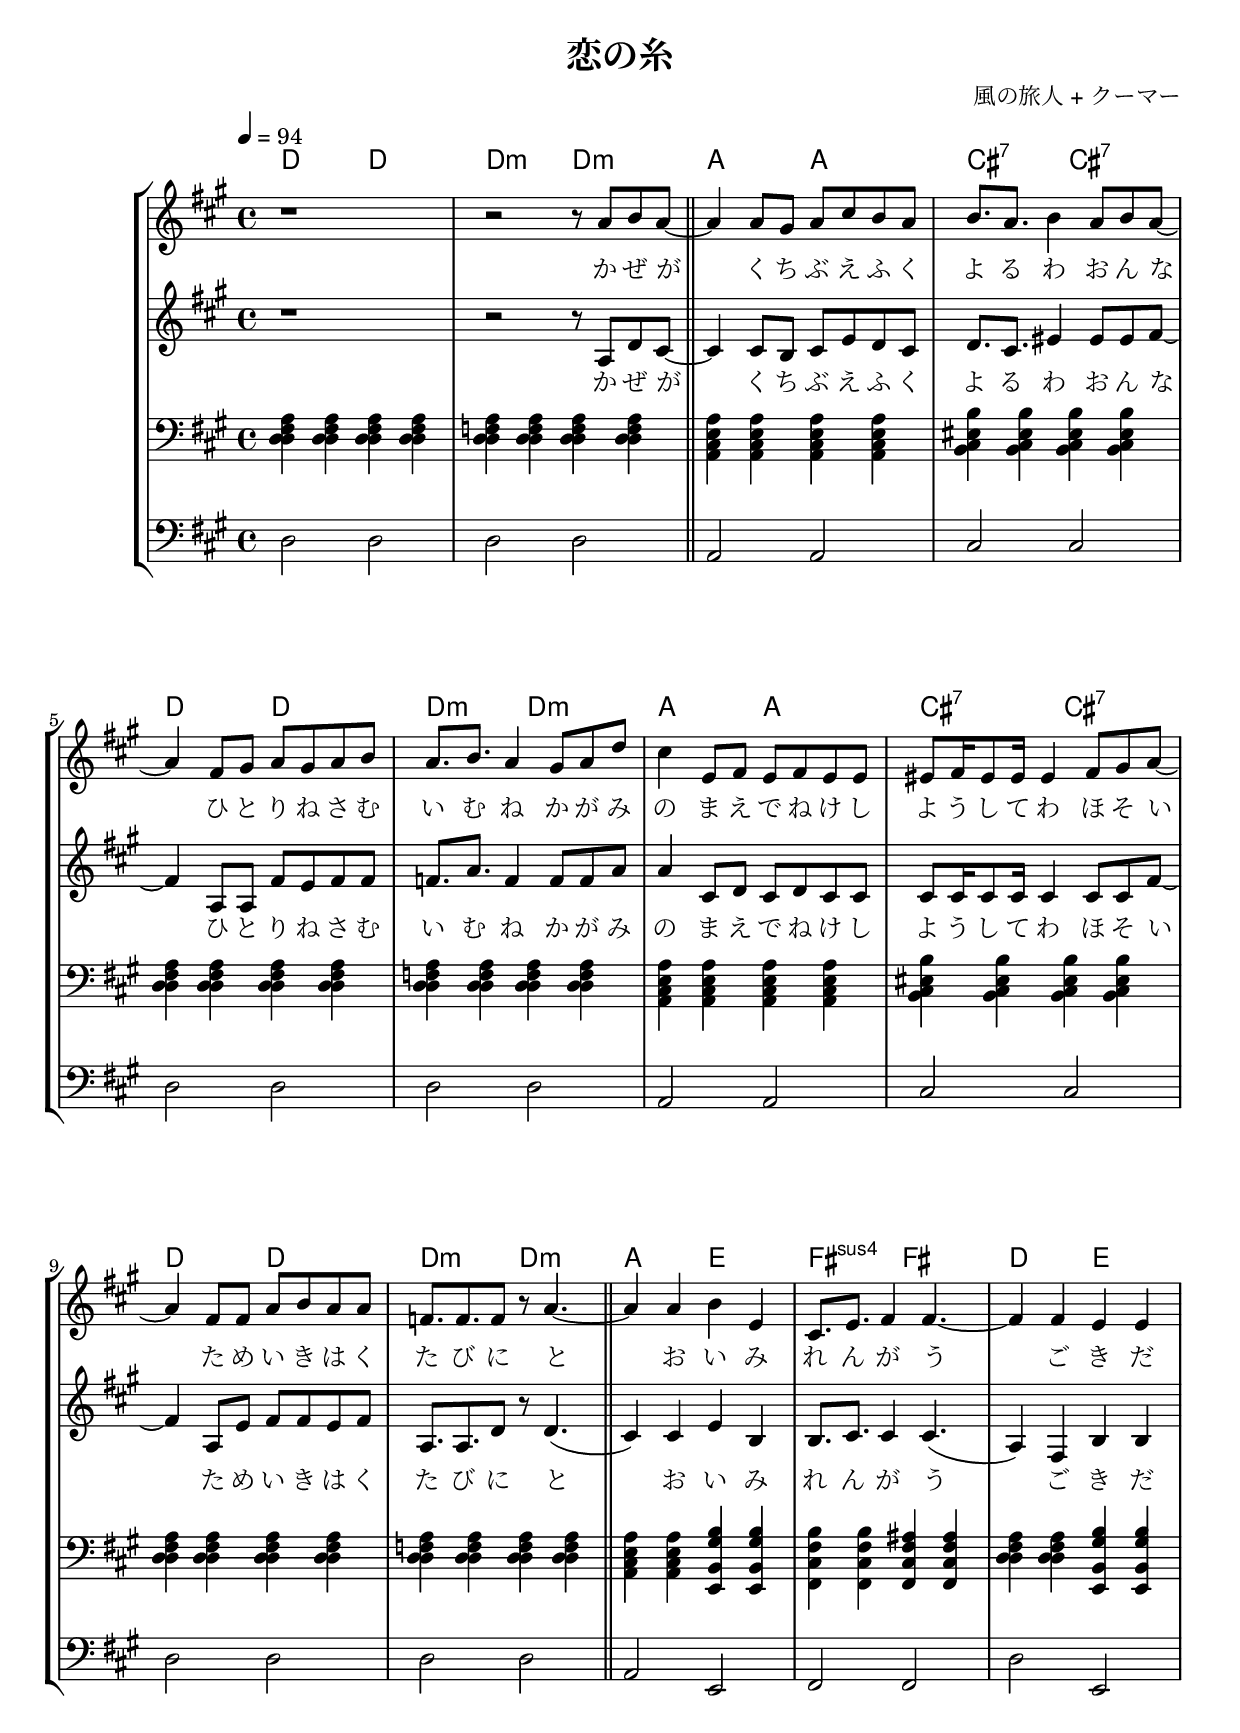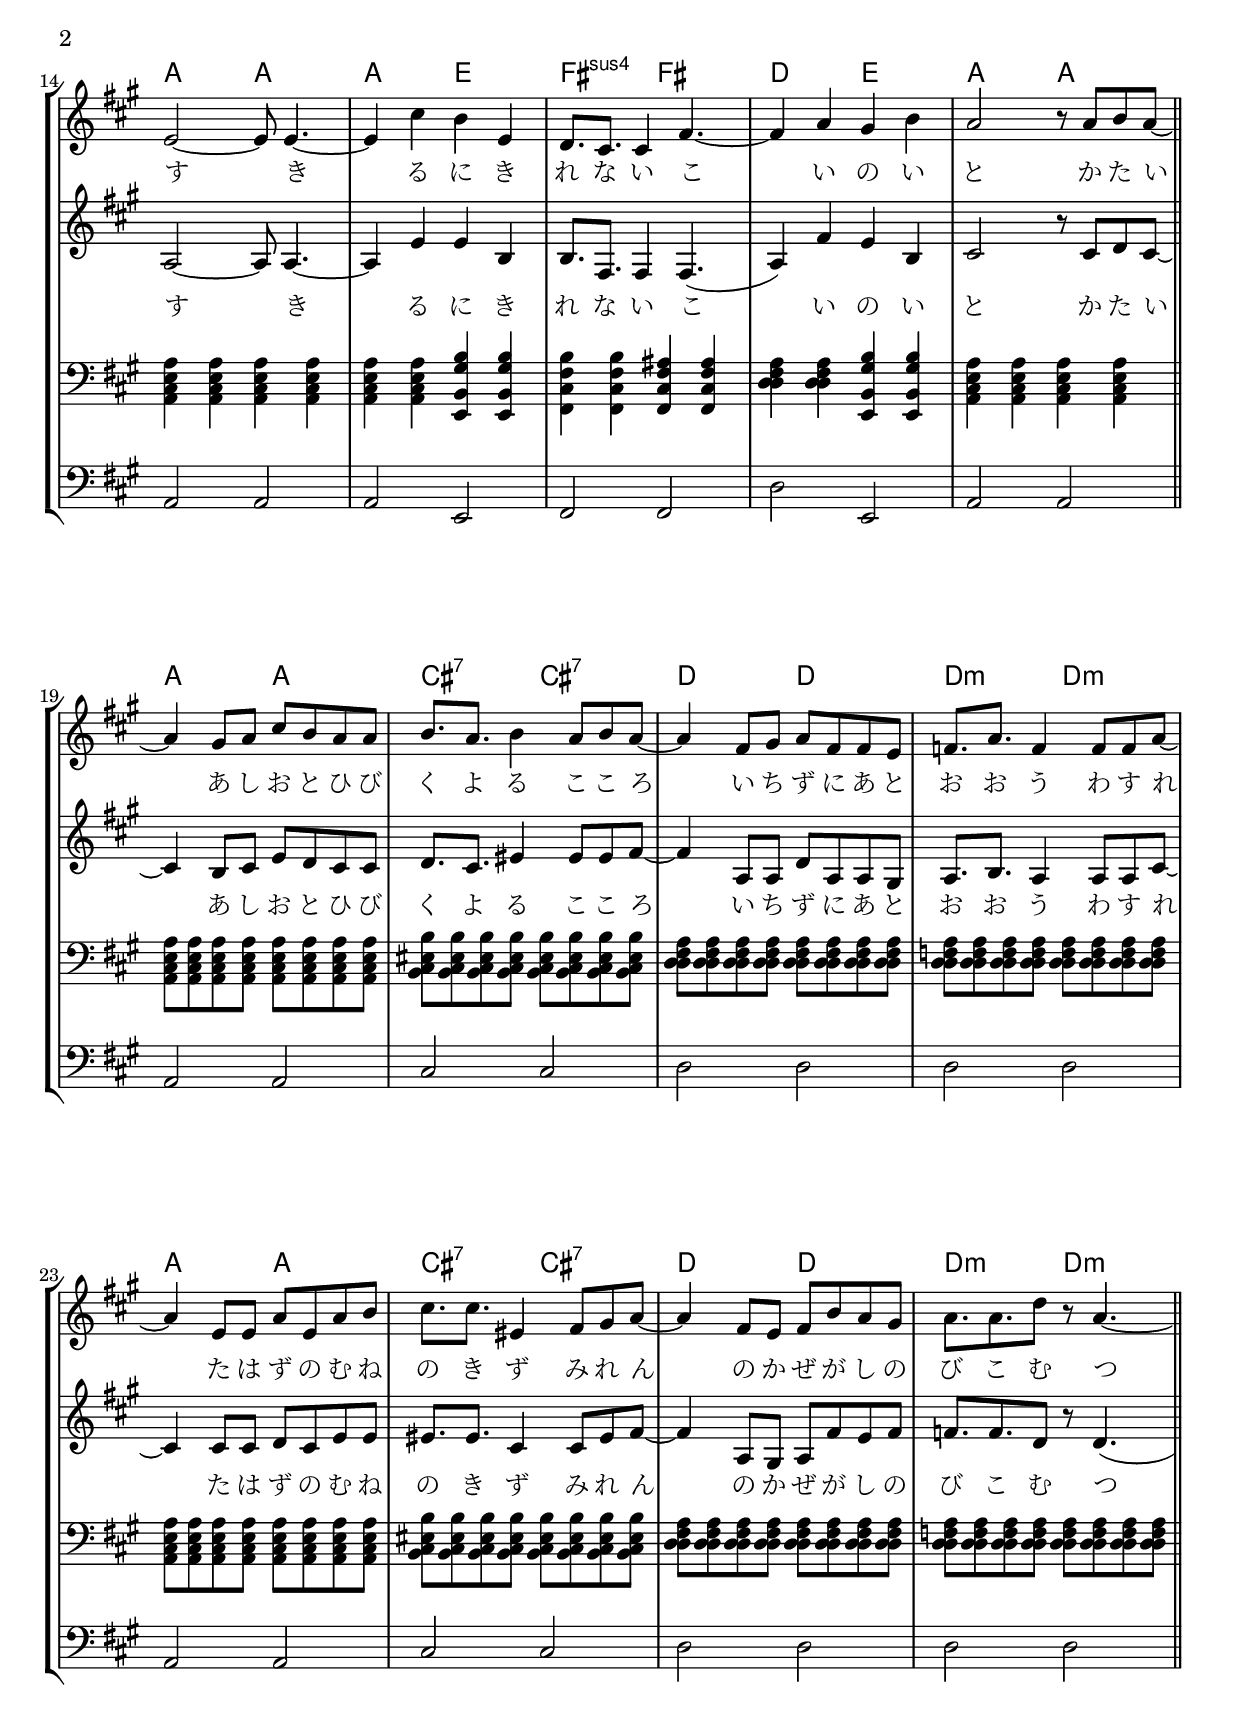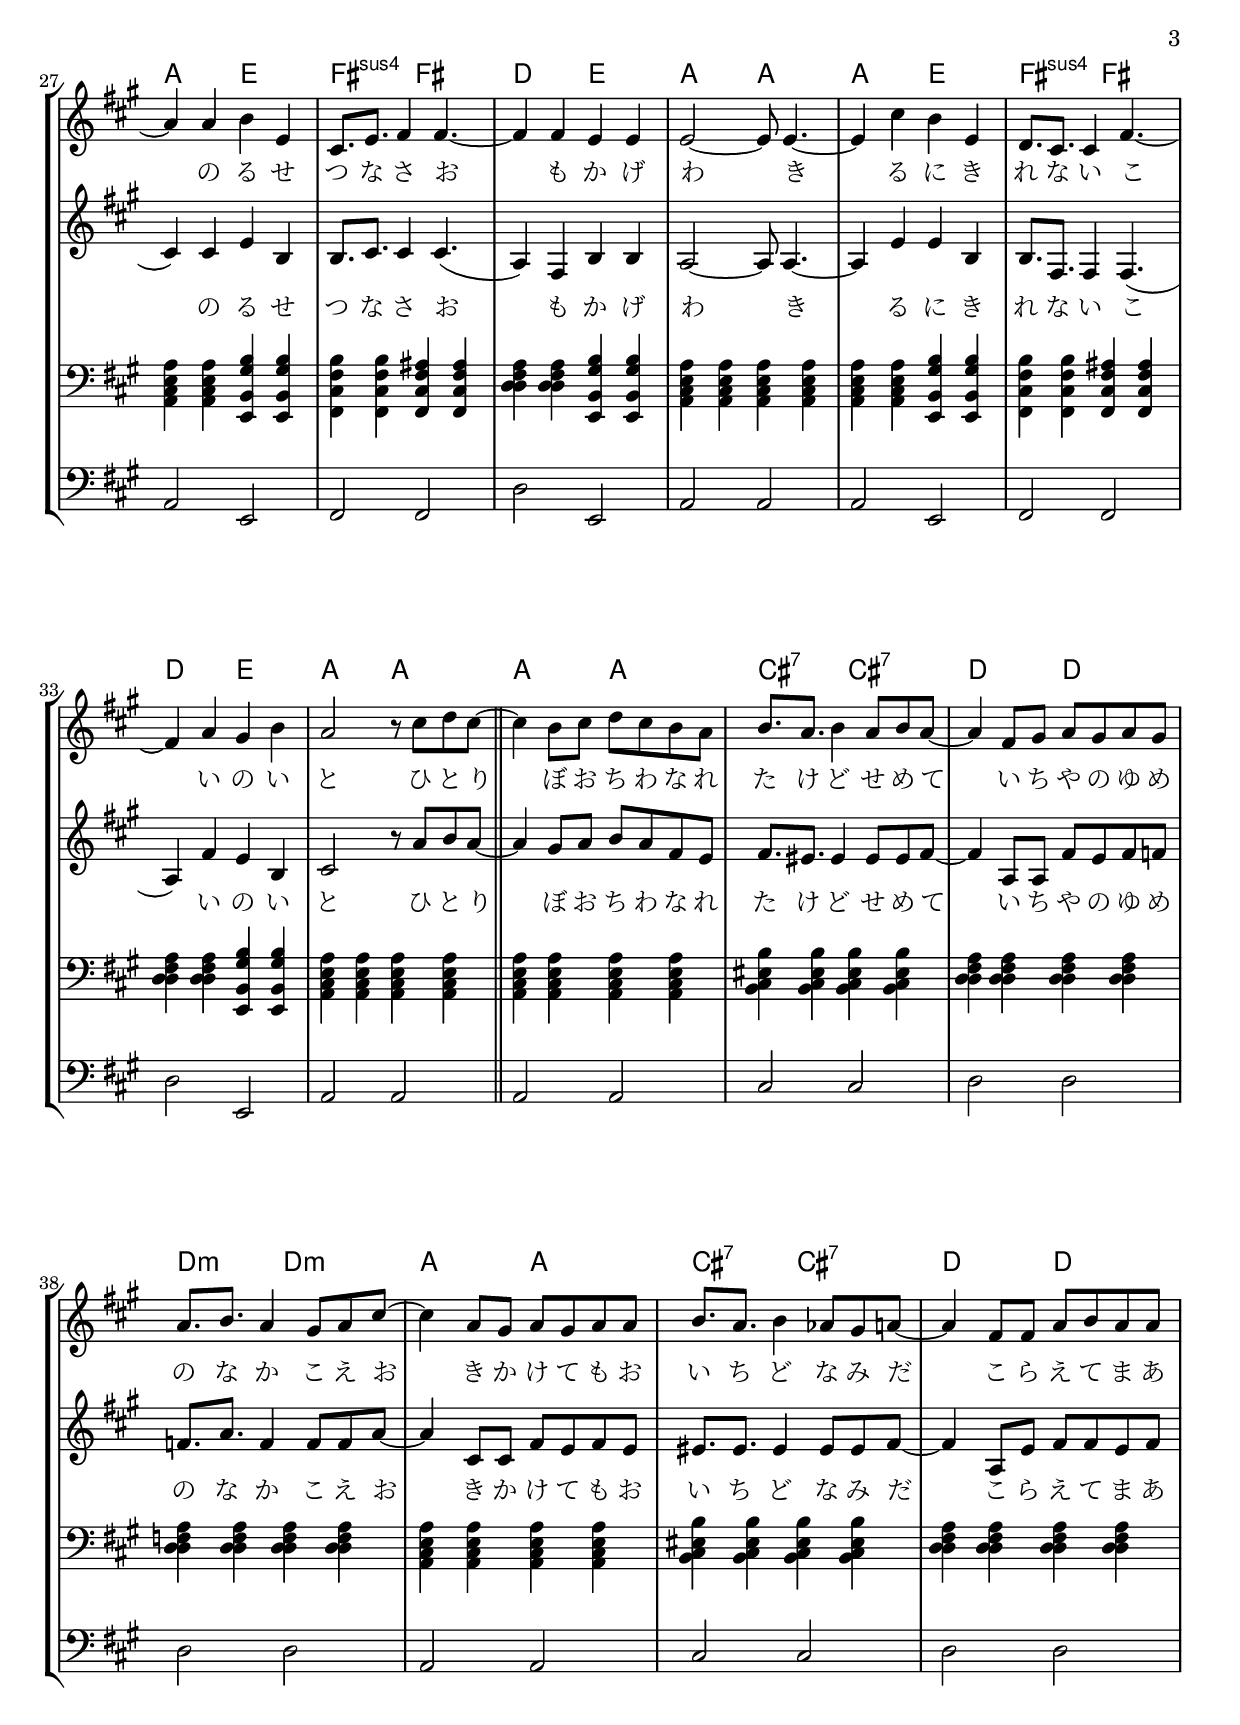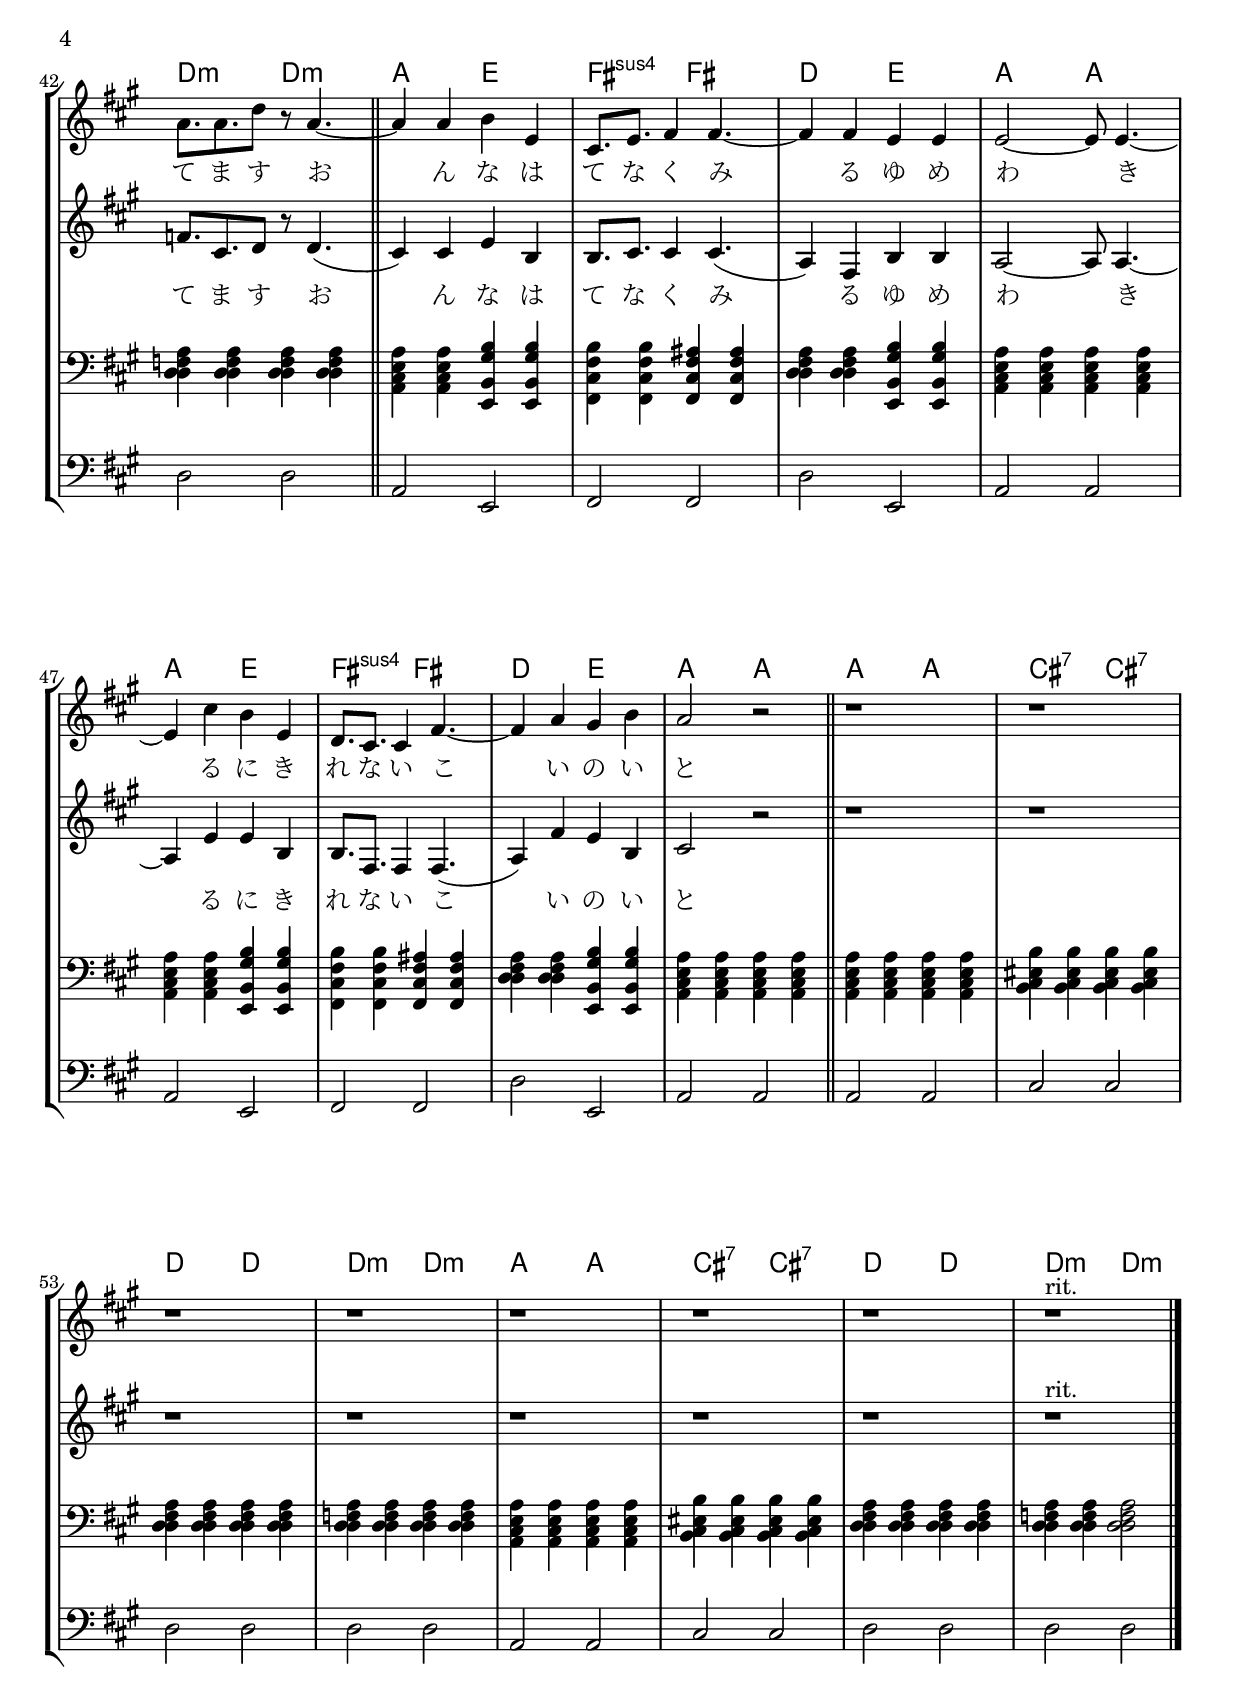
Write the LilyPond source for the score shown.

\version "2.12.1"

\header {
	title = \markup {恋の糸}
	composer = \markup \center-column {"風の旅人 + クーマー"}
}

harmony = \chordmode {
	d2 d d:m d:m 

	a a cis:7 cis:7 d d d:m d:m a a cis:7 cis:7 d d d:m d:m 

	a e fis:sus4 fis d e a a a e fis:sus4 fis d e a a 

	a a cis:7 cis:7 d d d:m d:m a a cis:7 cis:7 d d d:m d:m 

	a e fis:sus4 fis d e a a a e fis:sus4 fis d e a a 

	a a cis:7 cis:7 d d d:m d:m a a cis:7 cis:7 d d d:m d:m 

	a e fis:sus4 fis d e a a a e fis:sus4 fis d e a a 

	a a cis:7 cis:7 d d d:m d:m a a cis:7 cis:7 d d d:m d:m 
}

melody = {
	\key a \major
	\tempo 4 = 94
	r1 | r2 r8 
	\set Staff.midiInstrument = #"fss0.35"
	\set Staff.midiMinimumVolume = #0.7
	\set Staff.midiMaximumVolume = #0.9
	a'8  b'8  a'8~ 
	a'4  a'8  gis'8  a'8  cis''8  b'8  a'8 
	b'8.  a'8.  b'4  a'8  b'8  a'8~ 
	a'4  fis'8  gis'8  a'8  gis'8  a'8  b'8 
	a'8.  b'8.  a'4  gis'8  a'8  d''8 
	cis''4  e'8  fis'8  e'8  fis'8  e'8  e'8 
	eis'8  fis'16  eis'8  eis'16  eis'4  fis'8  gis'8  a'8~ 
	a'4  fis'8  fis'8  a'8  b'8  a'8  a'8 
	f'8.  f'8.  f'8  	r8 	\set Staff.midiInstrument = #"fss0.35"
	\set Staff.midiMinimumVolume = #0.7
	\set Staff.midiMaximumVolume = #0.9
	a'4.~ 
	a'4  a'4  b'4  e'4 
	cis'8.  e'8.  fis'4  fis'4.~ 
	fis'4  fis'4  e'4  e'4 
	e'2~e'8  e'4.~ 
	e'4  cis''4  b'4  e'4 
	d'8.  cis'8.  cis'4  fis'4.~ 
	fis'4  a'4  gis'4  b'4 
	a'2  	r8 	\set Staff.midiInstrument = #"fss0.35"
	\set Staff.midiMinimumVolume = #0.7
	\set Staff.midiMaximumVolume = #0.9
	a'8  b'8  a'8~ 
	a'4  gis'8  a'8  cis''8  b'8  a'8  a'8 
	b'8.  a'8.  b'4  a'8  b'8  a'8~ 
	a'4  fis'8  gis'8  a'8  fis'8  fis'8  e'8 
	f'8.  a'8.  f'4  f'8  f'8  a'8~ 
	a'4  e'8  e'8  a'8  e'8  a'8  b'8 
	cis''8.  cis''8.  eis'4  fis'8  gis'8  a'8~ 
	a'4  fis'8  e'8  fis'8  b'8  a'8  gis'8 
	a'8.  a'8.  d''8  	r8 	\set Staff.midiInstrument = #"fss0.35"
	\set Staff.midiMinimumVolume = #0.7
	\set Staff.midiMaximumVolume = #0.9
	a'4.~ 
	a'4  a'4  b'4  e'4 
	cis'8.  e'8.  fis'4  fis'4.~ 
	fis'4  fis'4  e'4  e'4 
	e'2~e'8  e'4.~ 
	e'4  cis''4  b'4  e'4 
	d'8.  cis'8.  cis'4  fis'4.~ 
	fis'4  a'4  gis'4  b'4 
	a'2  	r8 	\set Staff.midiInstrument = #"fss0.35"
	\set Staff.midiMinimumVolume = #0.7
	\set Staff.midiMaximumVolume = #0.9
	cis''8  d''8  cis''8~ 
	cis''4  b'8  cis''8  d''8  cis''8  b'8  a'8 
	b'8.  a'8.  b'4  a'8  b'8  a'8~ 
	a'4  fis'8  gis'8  a'8  gis'8  a'8  gis'8 
	a'8.  b'8.  a'4  gis'8  a'8  cis''8~ 
	cis''4  a'8  gis'8  a'8  gis'8  a'8  a'8 
	b'8.  a'8.  b'4  as'8  gis'8  a'8~ 
	a'4  fis'8  fis'8  a'8  b'8  a'8  a'8 
	a'8.  a'8.  d''8  	r8 	\set Staff.midiInstrument = #"fss0.35"
	\set Staff.midiMinimumVolume = #0.7
	\set Staff.midiMaximumVolume = #0.9
	a'4.~ 
	a'4  a'4  b'4  e'4 
	cis'8.  e'8.  fis'4  fis'4.~ 
	fis'4  fis'4  e'4  e'4 
	e'2~e'8  e'4.~ 
	e'4  cis''4  b'4  e'4 
	d'8.  cis'8.  cis'4  fis'4.~ 
	fis'4  a'4  gis'4  b'4 
	a'2  	r2 	r1 | r1 | r1 | r1 | r1 | r1 | r1 | r1^"rit." \bar "|."
}

words = \lyricmode {
	
	か  ぜ  が  く  ち  ぶ  え  ふ  く  よ  る  わ  お  ん  な  ひ  と  り  ね  さ  む  い  む  ね  か  が  み  の  ま  え  で  ね  け  し  よ  う  し  て  わ  ほ  そ  い  た  め  い  き  は  く  た  び  に  
	と  お  い  み  れ  ん  が  う  ご  き  だ  す  き  る  に  き  れ  な  い  こ  い  の  い  と  
	か  た  い  あ  し  お  と  ひ  び  く  よ  る  こ  こ  ろ  い  ち  ず  に  あ  と  お  お  う  わ  す  れ  た  は  ず  の  む  ね  の  き  ず  み  れ  ん  の  か  ぜ  が  し  の  び  こ  む  
	つ  の  る  せ  つ  な  さ  お  も  か  げ  わ  き  る  に  き  れ  な  い  こ  い  の  い  と  
	ひ  と  り  ぼ  お  ち  わ  な  れ  た  け  ど  せ  め  て  い  ち  や  の  ゆ  め  の  な  か  こ  え  お  き  か  け  て  も  お  い  ち  ど  な  み  だ  こ  ら  え  て  ま  あ  て  ま  す  
	お  ん  な  は  て  な  く  み  る  ゆ  め  わ  き  る  に  き  れ  な  い  こ  い  の  い  と  
	
}

secondmelody = {
	\key a \major
	\tempo 4 = 94
	r1 | r2 r8 
	\set Staff.midiInstrument = #"fss0.35"
	\set Staff.midiMinimumVolume = #0.7
	\set Staff.midiMaximumVolume = #0.9
	a8  d'8  cis'8~ 
	cis'4  cis'8  b8  cis'8  e'8  d'8  cis'8 
	d'8.  cis'8.  eis'4  eis'8  eis'8  fis'8~ 
	fis'4  a8  a8  fis'8  e'8  fis'8  fis'8 
	f'8.  a'8.  f'4  f'8  f'8  a'8 
	a'4  cis'8  d'8  cis'8  d'8  cis'8  cis'8 
	cis'8  cis'16  cis'8  cis'16  cis'4  cis'8  cis'8  fis'8~ 
	fis'4  a8  e'8  fis'8  fis'8  e'8  fis'8 
	a8.  a8.  d'8  	r8 	\set Staff.midiInstrument = #"fss0.35"
	\set Staff.midiMinimumVolume = #0.7
	\set Staff.midiMaximumVolume = #0.9
	d'4. 
	(cis'4)  cis'4  e'4  b4 
	b8.  cis'8.  cis'4  cis'4. 
	(a4)  fis4  b4  b4 
	a2~a8  a4.~ 
	a4  e'4  e'4  b4 
	b8.  fis8.  fis4  fis4. 
	(a4)  fis'4  e'4  b4 
	cis'2  	r8 	\set Staff.midiInstrument = #"fss0.35"
	\set Staff.midiMinimumVolume = #0.7
	\set Staff.midiMaximumVolume = #0.9
	cis'8  d'8  cis'8~ 
	cis'4  b8  cis'8  e'8  d'8  cis'8  cis'8 
	d'8.  cis'8.  eis'4  eis'8  eis'8  fis'8~ 
	fis'4  a8  a8  d'8  a8  a8  gis8 
	a8.  b8.  a4  a8  a8  cis'8~ 
	cis'4  cis'8  cis'8  d'8  cis'8  e'8  e'8 
	eis'8.  eis'8.  cis'4  cis'8  eis'8  fis'8~ 
	fis'4  a8  gis8  a8  fis'8  e'8  fis'8 
	f'8.  f'8.  d'8  	r8 	\set Staff.midiInstrument = #"fss0.35"
	\set Staff.midiMinimumVolume = #0.7
	\set Staff.midiMaximumVolume = #0.9
	d'4. 
	(cis'4)  cis'4  e'4  b4 
	b8.  cis'8.  cis'4  cis'4. 
	(a4)  fis4  b4  b4 
	a2~a8  a4.~ 
	a4  e'4  e'4  b4 
	b8.  fis8.  fis4  fis4. 
	(a4)  fis'4  e'4  b4 
	cis'2  	r8 	\set Staff.midiInstrument = #"fss0.35"
	\set Staff.midiMinimumVolume = #0.7
	\set Staff.midiMaximumVolume = #0.9
	a'8  b'8  a'8~ 
	a'4  gis'8  a'8  b'8  a'8  fis'8  e'8 
	fis'8.  eis'8.  eis'4  eis'8  eis'8  fis'8~ 
	fis'4  a8  a8  fis'8  e'8  fis'8  f'8 
	f'8.  a'8.  f'4  f'8  f'8  a'8~ 
	a'4  cis'8  cis'8  fis'8  e'8  fis'8  e'8 
	eis'8.  eis'8.  eis'4  eis'8  eis'8  fis'8~ 
	fis'4  a8  e'8  fis'8  fis'8  e'8  fis'8 
	f'8.  cis'8.  d'8  	r8 	\set Staff.midiInstrument = #"fss0.35"
	\set Staff.midiMinimumVolume = #0.7
	\set Staff.midiMaximumVolume = #0.9
	d'4. 
	(cis'4)  cis'4  e'4  b4 
	b8.  cis'8.  cis'4  cis'4. 
	(a4)  fis4  b4  b4 
	a2~a8  a4.~ 
	a4  e'4  e'4  b4 
	b8.  fis8.  fis4  fis4. 
	(a4)  fis'4  e'4  b4 
	cis'2  	r2 	r1 | r1 | r1 | r1 | r1 | r1 | r1 | r1^"rit." \bar "|."
}

secondwords = \lyricmode {
	
	か  ぜ  が  く  ち  ぶ  え  ふ  く  よ  る  わ  お  ん  な  ひ  と  り  ね  さ  む  い  む  ね  か  が  み  の  ま  え  で  ね  け  し  よ  う  し  て  わ  ほ  そ  い  た  め  い  き  は  く  た  び  に  
	と  お  い  み  れ  ん  が  う  ご  き  だ  す  き  る  に  き  れ  な  い  こ  い  の  い  と  
	か  た  い  あ  し  お  と  ひ  び  く  よ  る  こ  こ  ろ  い  ち  ず  に  あ  と  お  お  う  わ  す  れ  た  は  ず  の  む  ね  の  き  ず  み  れ  ん  の  か  ぜ  が  し  の  び  こ  む  
	つ  の  る  せ  つ  な  さ  お  も  か  げ  わ  き  る  に  き  れ  な  い  こ  い  の  い  と  
	ひ  と  り  ぼ  お  ち  わ  な  れ  た  け  ど  せ  め  て  い  ち  や  の  ゆ  め  の  な  か  こ  え  お  き  か  け  て  も  お  い  ち  ど  な  み  だ  こ  ら  え  て  ま  あ  て  ま  す  
	お  ん  な  は  て  な  く  み  る  ゆ  め  わ  き  る  に  き  れ  な  い  こ  い  の  い  と  
	
}

tempochange = {
	\tempo 4 = 94
	r1 | r1 \bar "||"
	\tempo 4 = 94
	r1 | r1 | r1 | r1 | r1 | r1 | r1 | r1 \bar "||"
	\tempo 4 = 94
	r1 | r1 | r1 | r1 | r1 | r1 | r1 | r1 \bar "||"
	\tempo 4 = 94
	r1 | r1 | r1 | r1 | r1 | r1 | r1 | r1 \bar "||"
	\tempo 4 = 94
	r1 | r1 | r1 | r1 | r1 | r1 | r1 | r1 \bar "||"
	\tempo 4 = 94
	r1 | r1 | r1 | r1 | r1 | r1 | r1 | r1 \bar "||"
	\tempo 4 = 94
	r1 | r1 | r1 | r1 | r1 | r1 | r1 | r1 \bar "||"
	\tempo 4 = 94
	r1 | r1 | r1 | r1 | r1 | r1 | r1 | \tempo 4 = 70 r2 \tempo 4 = 62 r2 \bar "|."
}

mainacc = {
	\clef bass
	\set Staff.midiInstrument = #"Acoustic grand"
	\set Staff.midiMinimumVolume = #0.3
	\set Staff.midiMaximumVolume = #0.6
	\key a \major
	\tempo 4 = 94
	<d d fis a>4 <d d fis a>4
	<d d fis a>4 <d d fis a>4
	<d d f a>4 <d d f a>4
	<d d f a>4 <d d f a>4
	\bar "||"

	\set Staff.midiInstrument = #"Acoustic grand"
	\set Staff.midiMinimumVolume = #0.3
	\set Staff.midiMaximumVolume = #0.6
	<a, cis e a>4 <a, cis e a>4
	<a, cis e a>4 <a, cis e a>4
	<cis b, eis b>4 <cis b, eis b>4
	<cis b, eis b>4 <cis b, eis b>4
	<d d fis a>4 <d d fis a>4
	<d d fis a>4 <d d fis a>4
	<d d f a>4 <d d f a>4
	<d d f a>4 <d d f a>4
	<a, cis e a>4 <a, cis e a>4
	<a, cis e a>4 <a, cis e a>4
	<cis b, eis b>4 <cis b, eis b>4
	<cis b, eis b>4 <cis b, eis b>4
	<d d fis a>4 <d d fis a>4
	<d d fis a>4 <d d fis a>4
	<d d f a>4 <d d f a>4
	<d d f a>4 <d d f a>4
	\bar "||"

	\set Staff.midiInstrument = #"Acoustic grand"
	\set Staff.midiMinimumVolume = #0.3
	\set Staff.midiMaximumVolume = #0.6
	<a, cis e a>4 <a, cis e a>4
	<e, b, gis b>4 <e, b, gis b>4
	<fis, cis fis b>4 <fis, cis fis b>4
	<fis, cis fis ais>4 <fis, cis fis ais>4
	<d d fis a>4 <d d fis a>4
	<e, b, gis b>4 <e, b, gis b>4
	<a, cis e a>4 <a, cis e a>4
	<a, cis e a>4 <a, cis e a>4
	<a, cis e a>4 <a, cis e a>4
	<e, b, gis b>4 <e, b, gis b>4
	<fis, cis fis b>4 <fis, cis fis b>4
	<fis, cis fis ais>4 <fis, cis fis ais>4
	<d d fis a>4 <d d fis a>4
	<e, b, gis b>4 <e, b, gis b>4
	<a, cis e a>4 <a, cis e a>4
	<a, cis e a>4 <a, cis e a>4
	\bar "||"

	\set Staff.midiInstrument = #"Acoustic grand"
	\set Staff.midiMinimumVolume = #0.3
	\set Staff.midiMaximumVolume = #0.6
	<a, cis e a>8 <a, cis e a>8 <a, cis e a>8 <a, cis e a>8
	<a, cis e a>8 <a, cis e a>8 <a, cis e a>8 <a, cis e a>8
	<cis b, eis b>8 <cis b, eis b>8 <cis b, eis b>8 <cis b, eis b>8
	<cis b, eis b>8 <cis b, eis b>8 <cis b, eis b>8 <cis b, eis b>8
	<d d fis a>8 <d d fis a>8 <d d fis a>8 <d d fis a>8
	<d d fis a>8 <d d fis a>8 <d d fis a>8 <d d fis a>8
	<d d f a>8 <d d f a>8 <d d f a>8 <d d f a>8
	<d d f a>8 <d d f a>8 <d d f a>8 <d d f a>8
	<a, cis e a>8 <a, cis e a>8 <a, cis e a>8 <a, cis e a>8
	<a, cis e a>8 <a, cis e a>8 <a, cis e a>8 <a, cis e a>8
	<cis b, eis b>8 <cis b, eis b>8 <cis b, eis b>8 <cis b, eis b>8
	<cis b, eis b>8 <cis b, eis b>8 <cis b, eis b>8 <cis b, eis b>8
	<d d fis a>8 <d d fis a>8 <d d fis a>8 <d d fis a>8
	<d d fis a>8 <d d fis a>8 <d d fis a>8 <d d fis a>8
	<d d f a>8 <d d f a>8 <d d f a>8 <d d f a>8
	<d d f a>8 <d d f a>8 <d d f a>8 <d d f a>8
	\bar "||"

	\set Staff.midiInstrument = #"Acoustic grand"
	\set Staff.midiMinimumVolume = #0.3
	\set Staff.midiMaximumVolume = #0.6
	<a, cis e a>4 <a, cis e a>4
	<e, b, gis b>4 <e, b, gis b>4
	<fis, cis fis b>4 <fis, cis fis b>4
	<fis, cis fis ais>4 <fis, cis fis ais>4
	<d d fis a>4 <d d fis a>4
	<e, b, gis b>4 <e, b, gis b>4
	<a, cis e a>4 <a, cis e a>4
	<a, cis e a>4 <a, cis e a>4
	<a, cis e a>4 <a, cis e a>4
	<e, b, gis b>4 <e, b, gis b>4
	<fis, cis fis b>4 <fis, cis fis b>4
	<fis, cis fis ais>4 <fis, cis fis ais>4
	<d d fis a>4 <d d fis a>4
	<e, b, gis b>4 <e, b, gis b>4
	<a, cis e a>4 <a, cis e a>4
	<a, cis e a>4 <a, cis e a>4
	\bar "||"

	\set Staff.midiInstrument = #"Acoustic grand"
	\set Staff.midiMinimumVolume = #0.3
	\set Staff.midiMaximumVolume = #0.6
	<a, cis e a>4 <a, cis e a>4
	<a, cis e a>4 <a, cis e a>4
	<cis b, eis b>4 <cis b, eis b>4
	<cis b, eis b>4 <cis b, eis b>4
	<d d fis a>4 <d d fis a>4
	<d d fis a>4 <d d fis a>4
	<d d f a>4 <d d f a>4
	<d d f a>4 <d d f a>4
	<a, cis e a>4 <a, cis e a>4
	<a, cis e a>4 <a, cis e a>4
	<cis b, eis b>4 <cis b, eis b>4
	<cis b, eis b>4 <cis b, eis b>4
	<d d fis a>4 <d d fis a>4
	<d d fis a>4 <d d fis a>4
	<d d f a>4 <d d f a>4
	<d d f a>4 <d d f a>4
	\bar "||"

	\set Staff.midiInstrument = #"Acoustic grand"
	\set Staff.midiMinimumVolume = #0.3
	\set Staff.midiMaximumVolume = #0.6
	<a, cis e a>4 <a, cis e a>4
	<e, b, gis b>4 <e, b, gis b>4
	<fis, cis fis b>4 <fis, cis fis b>4
	<fis, cis fis ais>4 <fis, cis fis ais>4
	<d d fis a>4 <d d fis a>4
	<e, b, gis b>4 <e, b, gis b>4
	<a, cis e a>4 <a, cis e a>4
	<a, cis e a>4 <a, cis e a>4
	<a, cis e a>4 <a, cis e a>4
	<e, b, gis b>4 <e, b, gis b>4
	<fis, cis fis b>4 <fis, cis fis b>4
	<fis, cis fis ais>4 <fis, cis fis ais>4
	<d d fis a>4 <d d fis a>4
	<e, b, gis b>4 <e, b, gis b>4
	<a, cis e a>4 <a, cis e a>4
	<a, cis e a>4 <a, cis e a>4
	\bar "||"

	\set Staff.midiInstrument = #"Acoustic grand"
	\set Staff.midiMinimumVolume = #0.3
	\set Staff.midiMaximumVolume = #0.6
	<a, cis e a>4 <a, cis e a>4
	<a, cis e a>4 <a, cis e a>4
	<cis b, eis b>4 <cis b, eis b>4
	<cis b, eis b>4 <cis b, eis b>4
	<d d fis a>4 <d d fis a>4
	<d d fis a>4 <d d fis a>4
	<d d f a>4 <d d f a>4
	<d d f a>4 <d d f a>4
	<a, cis e a>4 <a, cis e a>4
	<a, cis e a>4 <a, cis e a>4
	<cis b, eis b>4 <cis b, eis b>4
	<cis b, eis b>4 <cis b, eis b>4
	<d d fis a>4 <d d fis a>4
	<d d fis a>4 <d d fis a>4
	<d d f a>4 <d d f a>4
	<d d f a>2
	\bar "|."
}

subacc = {
	\clef bass
	\set Staff.midiInstrument = #"Electric Bass (finger)"
	\set Staff.midiMinimumVolume = #0.3
	\set Staff.midiMaximumVolume = #0.6
	\key a \major
	\tempo 4 = 94
	d2
	d2
	d2
	d2
	\bar "||"

	\set Staff.midiInstrument = #"Electric Bass (finger)"
	\set Staff.midiMinimumVolume = #0.3
	\set Staff.midiMaximumVolume = #0.6
	a,2
	a,2
	cis2
	cis2
	d2
	d2
	d2
	d2
	a,2
	a,2
	cis2
	cis2
	d2
	d2
	d2
	d2
	\bar "||"

	\set Staff.midiInstrument = #"Electric Bass (finger)"
	\set Staff.midiMinimumVolume = #0.3
	\set Staff.midiMaximumVolume = #0.6
	a,2
	e,2
	fis,2
	fis,2
	d2
	e,2
	a,2
	a,2
	a,2
	e,2
	fis,2
	fis,2
	d2
	e,2
	a,2
	a,2
	\bar "||"

	\set Staff.midiInstrument = #"Electric Bass (finger)"
	\set Staff.midiMinimumVolume = #0.3
	\set Staff.midiMaximumVolume = #0.6
	a,2
	a,2
	cis2
	cis2
	d2
	d2
	d2
	d2
	a,2
	a,2
	cis2
	cis2
	d2
	d2
	d2
	d2
	\bar "||"

	\set Staff.midiInstrument = #"Electric Bass (finger)"
	\set Staff.midiMinimumVolume = #0.3
	\set Staff.midiMaximumVolume = #0.6
	a,2
	e,2
	fis,2
	fis,2
	d2
	e,2
	a,2
	a,2
	a,2
	e,2
	fis,2
	fis,2
	d2
	e,2
	a,2
	a,2
	\bar "||"

	\set Staff.midiInstrument = #"Electric Bass (finger)"
	\set Staff.midiMinimumVolume = #0.3
	\set Staff.midiMaximumVolume = #0.6
	a,2
	a,2
	cis2
	cis2
	d2
	d2
	d2
	d2
	a,2
	a,2
	cis2
	cis2
	d2
	d2
	d2
	d2
	\bar "||"

	\set Staff.midiInstrument = #"Electric Bass (finger)"
	\set Staff.midiMinimumVolume = #0.3
	\set Staff.midiMaximumVolume = #0.6
	a,2
	e,2
	fis,2
	fis,2
	d2
	e,2
	a,2
	a,2
	a,2
	e,2
	fis,2
	fis,2
	d2
	e,2
	a,2
	a,2
	\bar "||"

	\set Staff.midiInstrument = #"Electric Bass (finger)"
	\set Staff.midiMinimumVolume = #0.3
	\set Staff.midiMaximumVolume = #0.6
	a,2
	a,2
	cis2
	cis2
	d2
	d2
	d2
	d2
	a,2
	a,2
	cis2
	cis2
	d2
	d2
	d2
	d2
	\bar "|."
}

percA = {
	\drummode {
	cymr4 cymr4 cymr4 cymr4  |cymr4 cymr8 cymr16 cymr16 cymr4 cymr4  \bar "||"
	cymr4 cymr4 cymr4 cymr4  |cymr4 cymr8 cymr16 cymr16 cymr4 cymr4  |cymr4 cymr4 cymr4 cymr4  |cymr4 cymr2.  |cymr4 cymr4 cymr4 cymr4  |cymr4 cymr8 cymr16 cymr16 cymr4 cymr4  |cymr4 cymr4 cymr4 cymr4  |cymr4 cymr2.  \bar "||"
	cymr4 cymr4 cymr4 cymr4  |cymr4 cymr8 cymr16 cymr16 cymr4 cymr4  |cymr4 cymr4 cymr4 cymr4  |cymr4 cymr2.  |cymr4 cymr4 cymr4 cymr4  |cymr4 cymr8 cymr16 cymr16 cymr4 cymr4  |cymr4 cymr4 cymr4 cymr4  |cymr4 cymr2.  \bar "||"
	cymr4 cymr4 cymr4 cymr4  |cymr4 cymr8 cymr16 cymr16 cymr4 cymr4  |cymr4 cymr4 cymr4 cymr4  |cymr4 cymr2.  |cymr4 cymr4 cymr4 cymr4  |cymr4 cymr8 cymr16 cymr16 cymr4 cymr4  |cymr4 cymr4 cymr4 cymr4  |cymr4 cymr2.  \bar "||"
	cymr4 cymr4 cymr4 cymr4  |cymr4 cymr8 cymr16 cymr16 cymr4 cymr4  |cymr4 cymr4 cymr4 cymr4  |cymr4 cymr2.  |cymr4 cymr4 cymr4 cymr4  |cymr4 cymr8 cymr16 cymr16 cymr4 cymr4  |cymr4 cymr4 cymr4 cymr4  |cymr4 cymr2.  \bar "||"
	cymr4 cymr4 cymr4 cymr4  |cymr4 cymr8 cymr16 cymr16 cymr4 cymr4  |cymr4 cymr4 cymr4 cymr4  |cymr4 cymr2.  |cymr4 cymr4 cymr4 cymr4  |cymr4 cymr8 cymr16 cymr16 cymr4 cymr4  |cymr4 cymr4 cymr4 cymr4  |cymr4 cymr2.  \bar "||"
	cymr4 cymr4 cymr4 cymr4  |cymr4 cymr8 cymr16 cymr16 cymr4 cymr4  |cymr4 cymr4 cymr4 cymr4  |cymr4 cymr2.  |cymr4 cymr4 cymr4 cymr4  |cymr4 cymr8 cymr16 cymr16 cymr4 cymr4  |cymr4 cymr4 cymr4 cymr4  |cymr4 cymr2.  \bar "||"
	cymr4 cymr4 cymr4 cymr4  |cymr4 cymr8 cymr16 cymr16 cymr4 cymr4  |cymr4 cymr4 cymr4 cymr4  |cymr4 cymr2.  |cymr4 cymr4 cymr4 cymr4  |cymr4 cymr8 cymr16 cymr16 cymr4 cymr4  |cymr4 cymr4 cymr4 cymr4  |cymr4 cymr2.  \bar "|."
	}
}

percB = {
	\drummode {
	r2 sn2  |r2 sn2  \bar "||"
	r2 sn2  |r2 sn2  |r2 sn2  |r8 sn8 sn2.  |r2 sn2  |r2 sn2  |r2 sn2  |r8 sn8 sn2.  \bar "||"
	r2 sn2  |r2 sn2  |r2 sn2  |r8 sn8 sn2.  |r2 sn2  |r2 sn2  |r2 sn2  |r8 sn8 sn2.  \bar "||"
	r2 sn2  |r2 sn2  |r2 sn2  |r8 sn8 sn2.  |r2 sn2  |r2 sn2  |r2 sn2  |r8 sn8 sn2.  \bar "||"
	r2 sn2  |r2 sn2  |r2 sn2  |r8 sn8 sn2.  |r2 sn2  |r2 sn2  |r2 sn2  |r8 sn8 sn2.  \bar "||"
	r2 sn2  |r2 sn2  |r2 sn2  |r8 sn8 sn2.  |r2 sn2  |r2 sn2  |r2 sn2  |r8 sn8 sn2.  \bar "||"
	r2 sn2  |r2 sn2  |r2 sn2  |r8 sn8 sn2.  |r2 sn2  |r2 sn2  |r2 sn2  |r8 sn8 sn2.  \bar "||"
	r2 sn2  |r2 sn2  |r2 sn2  |r8 sn8 sn2.  |r2 sn2  |r2 sn2  |r2 sn2  |r8 sn8 sn2.  \bar "|."
	}
}

percC = {
	\drummode {
	bd2. r8 bd8  |bd2 r8 bd4.  \bar "||"
	bd2. r8 bd8  |bd2. r8 bd8  |bd2. r8 bd8  |bd4. bd8 bd4. bd8  |bd2. r8 bd8  |bd2. r8 bd8  |bd2. r8 bd8  |bd2 r8 bd4.  \bar "||"
	bd2. r8 bd8  |bd2. r8 bd8  |bd2. r8 bd8  |bd4. bd8 bd4. bd8  |bd2. r8 bd8  |bd2. r8 bd8  |bd2. r8 bd8  |bd2 r8 bd4.  \bar "||"
	bd2. r8 bd8  |bd2. r8 bd8  |bd2. r8 bd8  |bd4. bd8 bd4. bd8  |bd2. r8 bd8  |bd2. r8 bd8  |bd2. r8 bd8  |bd2 r8 bd4.  \bar "||"
	bd2. r8 bd8  |bd2. r8 bd8  |bd2. r8 bd8  |bd4. bd8 bd4. bd8  |bd2. r8 bd8  |bd2. r8 bd8  |bd2. r8 bd8  |bd2 r8 bd4.  \bar "||"
	bd2. r8 bd8  |bd2. r8 bd8  |bd2. r8 bd8  |bd4. bd8 bd4. bd8  |bd2. r8 bd8  |bd2. r8 bd8  |bd2. r8 bd8  |bd2 r8 bd4.  \bar "||"
	bd2. r8 bd8  |bd2. r8 bd8  |bd2. r8 bd8  |bd4. bd8 bd4. bd8  |bd2. r8 bd8  |bd2. r8 bd8  |bd2. r8 bd8  |bd2 r8 bd4.  \bar "||"
	bd2. r8 bd8  |bd2. r8 bd8  |bd2. r8 bd8  |bd4. bd8 bd4. bd8  |bd2. r8 bd8  |bd2. r8 bd8  |bd2. r8 bd8  |bd2 r8 bd4.  \bar "|."
	}
}

percD = {
	\drummode {
	r1 |r8. tommh8. tommh2 r8  \bar "||"
	r1 |r1 |r1 |r2 r8 tommh8 tommh4  |r1 |r1 |r1 |r8. tommh8. tommh2 r8  \bar "||"
	r1 |r1 |r1 |r2 r8 tommh8 tommh4  |r1 |r1 |r1 |r8. tommh8. tommh2 r8  \bar "||"
	r1 |r1 |r1 |r2 r8 tommh8 tommh4  |r1 |r1 |r1 |r8. tommh8. tommh2 r8  \bar "||"
	r1 |r1 |r1 |r2 r8 tommh8 tommh4  |r1 |r1 |r1 |r8. tommh8. tommh2 r8  \bar "||"
	r1 |r1 |r1 |r2 r8 tommh8 tommh4  |r1 |r1 |r1 |r8. tommh8. tommh2 r8  \bar "||"
	r1 |r1 |r1 |r2 r8 tommh8 tommh4  |r1 |r1 |r1 |r8. tommh8. tommh2 r8  \bar "||"
	r1 |r1 |r1 |r2 r8 tommh8 tommh4  |r1 |r1 |r1 |r8. tommh8. tommh2 r8  \bar "|."
	}
}

percE = {
	\drummode {
	r1 |r2. toml8 toml8  \bar "||"
	r1 |r1 |r1 |r2. r8 toml8  |r1 |r1 |r1 |r2. toml8 toml8  \bar "||"
	r1 |r1 |r1 |r2. r8 toml8  |r1 |r1 |r1 |r2. toml8 toml8  \bar "||"
	r1 |r1 |r1 |r2. r8 toml8  |r1 |r1 |r1 |r2. toml8 toml8  \bar "||"
	r1 |r1 |r1 |r2. r8 toml8  |r1 |r1 |r1 |r2. toml8 toml8  \bar "||"
	r1 |r1 |r1 |r2. r8 toml8  |r1 |r1 |r1 |r2. toml8 toml8  \bar "||"
	r1 |r1 |r1 |r2. r8 toml8  |r1 |r1 |r1 |r2. toml8 toml8  \bar "||"
	r1 |r1 |r1 |r2. r8 toml8  |r1 |r1 |r1 |r2. toml8 toml8  \bar "|."
	}
}

percF = {
	\drummode {
	r1 |hho1  \bar "||"
	r1 |r1 |r1 |r1 |r1 |r1 |r1 |hho1  \bar "||"
	r1 |r1 |r1 |r1 |r1 |r1 |r1 |hho1  \bar "||"
	r1 |r1 |r1 |r1 |r1 |r1 |r1 |hho1  \bar "||"
	r1 |r1 |r1 |r1 |r1 |r1 |r1 |hho1  \bar "||"
	r1 |r1 |r1 |r1 |r1 |r1 |r1 |hho1  \bar "||"
	r1 |r1 |r1 |r1 |r1 |r1 |r1 |hho1  \bar "||"
	r1 |r1 |r1 |r1 |r1 |r1 |r1 |hho1  \bar "|."
	}
}

\score {
	<<
		\new StaffGroup <<
			\new ChordNames {\harmony}
			\new Voice = "melody" {\melody}
			\new Lyrics \lyricsto "melody" \words
			\new Voice = "secondmelody" {\secondmelody}
			\new Lyrics \lyricsto "secondmelody" \secondwords
			\new Staff = "mainacc" {\mainacc}
			\new Staff = "subacc" {\subacc}
		>>
	>>
	\layout { }
}
